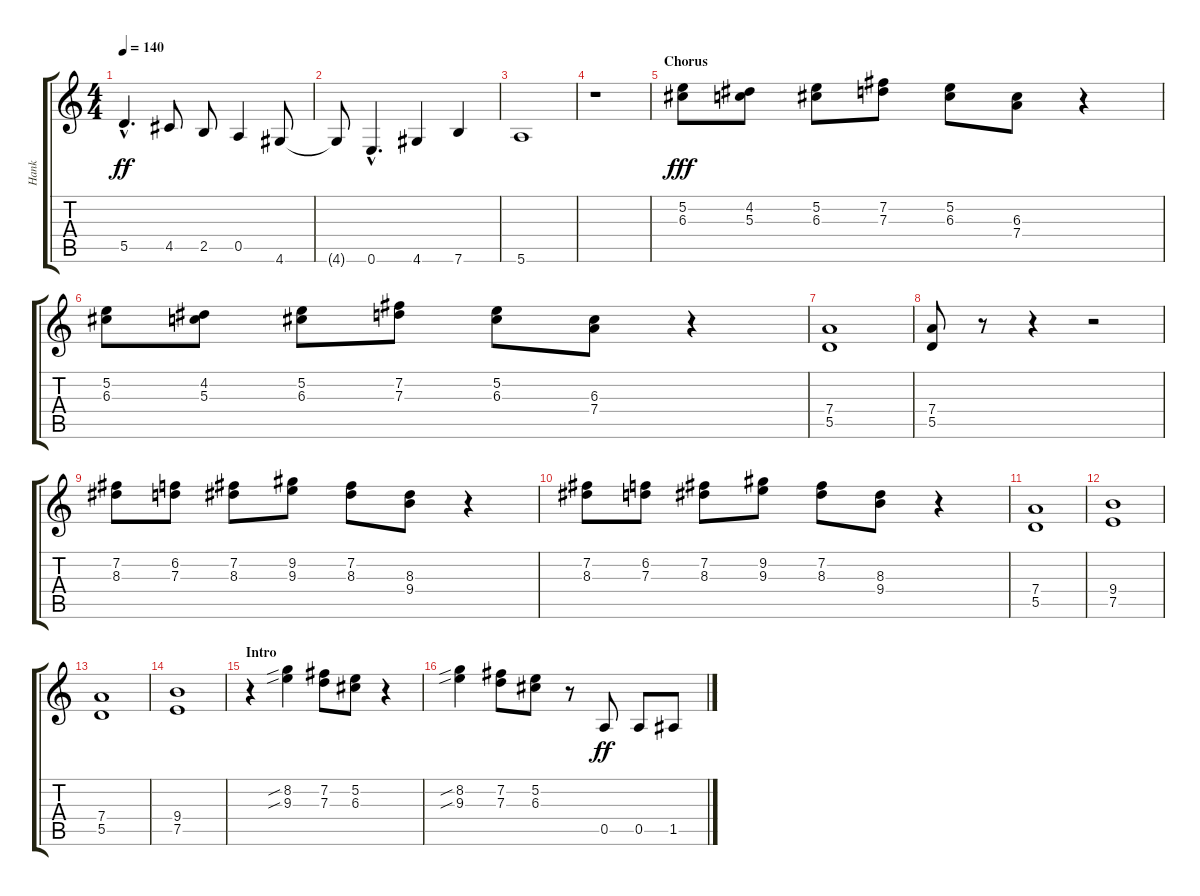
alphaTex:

\track ("Hank" "Hank") {instrument electricguitarclean}
\staff {score tabs}
\tuning (E4 B3 G3 D3 A2 E2) {hide}
\ts (4 4)
\tempo 140
\clef g2
\ks c
5.5{hac}.4{d dy ff} 4.5.8 2.5.8 0.5.4 4.6.8 |
4.6{t}.8 0.6{hac}.4{d} 4.6.4 7.6.4 |
5.6.1 |
r.1{instrument electricguitarclean} |
\section ("" "Chorus")
(5.2 6.3).8{dy fff} (4.2 5.3).8 (5.2 6.3).8 (7.2 7.3).8 (5.2 6.3).8 (6.3 7.4).8 r.4 |
(5.2 6.3).8 (4.2 5.3).8 (5.2 6.3).8 (7.2 7.3).8 (5.2 6.3).8 (6.3 7.4).8 r.4 |
(7.4 5.5).1{instrument electricguitarmuted} |
(7.4 5.5).8 r.8 r.4 r.2 |
(7.2 8.3).8{instrument electricguitarclean} (6.2 7.3).8 (7.2 8.3).8 (9.2 9.3).8 (7.2 8.3).8 (8.3 9.4).8 r.4 |
(7.2 8.3).8 (6.2 7.3).8 (7.2 8.3).8 (9.2 9.3).8 (7.2 8.3).8 (8.3 9.4).8 r.4 |
(7.4 5.5).1{instrument electricguitarmuted} |
(9.4 7.5).1 |
(7.4 5.5).1 |
(9.4 7.5).1 |
\section ("" "Intro")
r.4{instrument electricguitarclean} (8.2{sib} 9.3{sib}).4 (7.2 7.3).8 (5.2 6.3).8 r.4 |
(8.2{sib} 9.3{sib}).4 (7.2 7.3).8 (5.2 6.3).8 r.8 0.5.8{dy ff instrument electricguitarmuted} 0.5.8 1.5.8
